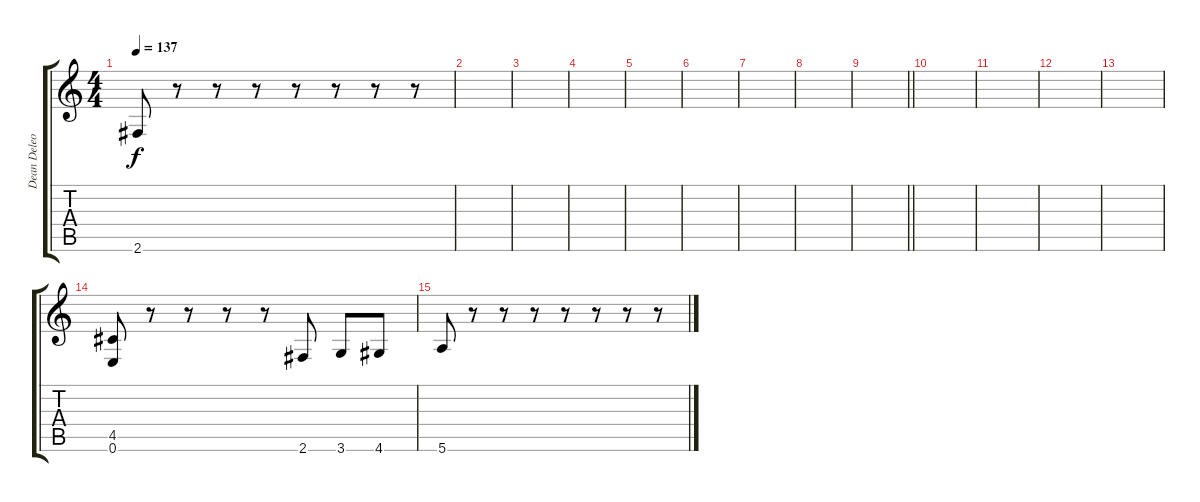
\track ("Dean Deleo Armonics" "Dean Deleo") {instrument guitarharmonics bank 114}
\staff {score tabs}
\tuning (E4 B3 G3 D3 A2 E2) {hide}
\ts (4 4)
\tempo 137
\clef g2
\ks c
2.6.8{dy f} r.8 r.8 r.8 r.8 r.8 r.8 r.8 |
|
|
|
|
|
|
|
\barLineRight lightlight
|
|
|
|
|
(4.5 0.6).8 r.8 r.8 r.8 r.8 2.6.8 3.6.8 4.6.8 |
5.6.8 r.8 r.8 r.8 r.8 r.8 r.8 r.8
